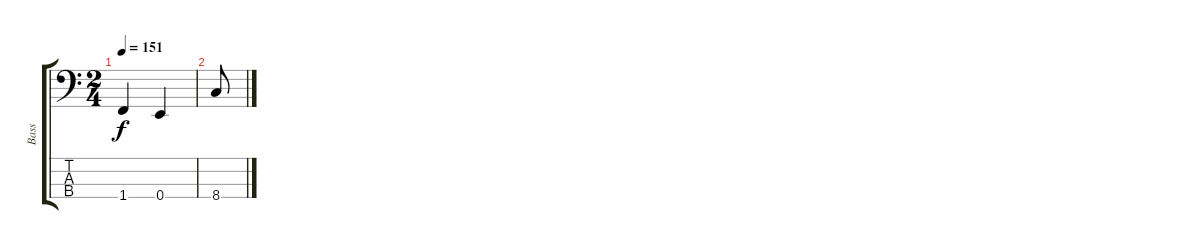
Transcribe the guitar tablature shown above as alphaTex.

\track ("Bass" "Bass") {instrument electricbassfinger}
\staff {score tabs}
\tuning (G2 D2 A1 E1) {hide}
\ts (2 4)
\tempo 151
\clef f4
\ks c
1.4.4{dy f} 0.4.4 |
8.4.8
